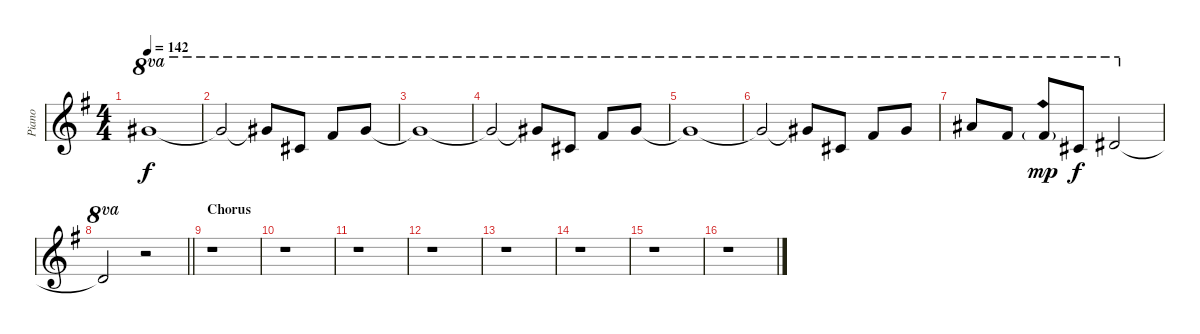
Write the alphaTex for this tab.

\track ("Piano" "Piano") {instrument acousticgrandpiano}
\staff {score}
\tuning (Eb4 Bb3 Gb3 Db3 Ab2 Eb2) {hide}
\ts (4 4)
\tempo 142
\clef g2
\ks g
17.1{t}.1{ot 8va dy f} |
17.1{t}.2{ot 8va} 17.1{t}.8{ot 8va} 19.3.8{ot 8va} 20.2.8{ot 8va} 17.1.8{ot 8va} |
17.1{t}.1{ot 8va} |
17.1{t}.2{ot 8va} 17.1{t}.8{ot 8va} 19.3.8{ot 8va} 20.2.8{ot 8va} 17.1.8{ot 8va} |
17.1{t}.1{ot 8va} |
17.1{t}.2{ot 8va} 17.1{t}.8{ot 8va} 19.3.8{ot 8va} 20.2.8{ot 8va} 17.1.8{ot 8va} |
19.1.8{ot 8va} 20.2.8{ot 8va} 20.2{ph 12 g}.8{ot 8va dy mp} 19.3.8{ot 8va dy f} 17.2.2{ot 8va} |
\barLineRight lightlight
17.2{t}.2{ot 8va} r.2 |
\section ("" "Chorus")
r.1 |
r.1 |
r.1 |
r.1 |
r.1 |
r.1 |
r.1 |
r.1
